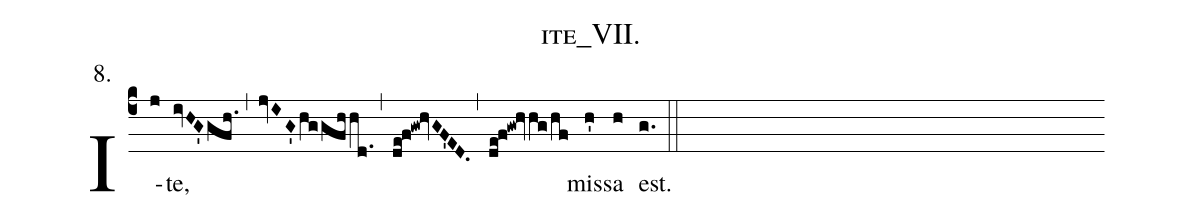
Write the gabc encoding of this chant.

name: ite_VII.;
annotation:8.;
%%
(c4) I{}(j)te,(ivHG'gfh.) (,) (jvIG'hggfhhd.) (,) (de!f!gw!hvGF'ED.) (,) (de!f!gw!hvhg/hf) mis(h')sa(h) est.(g.) (::)
